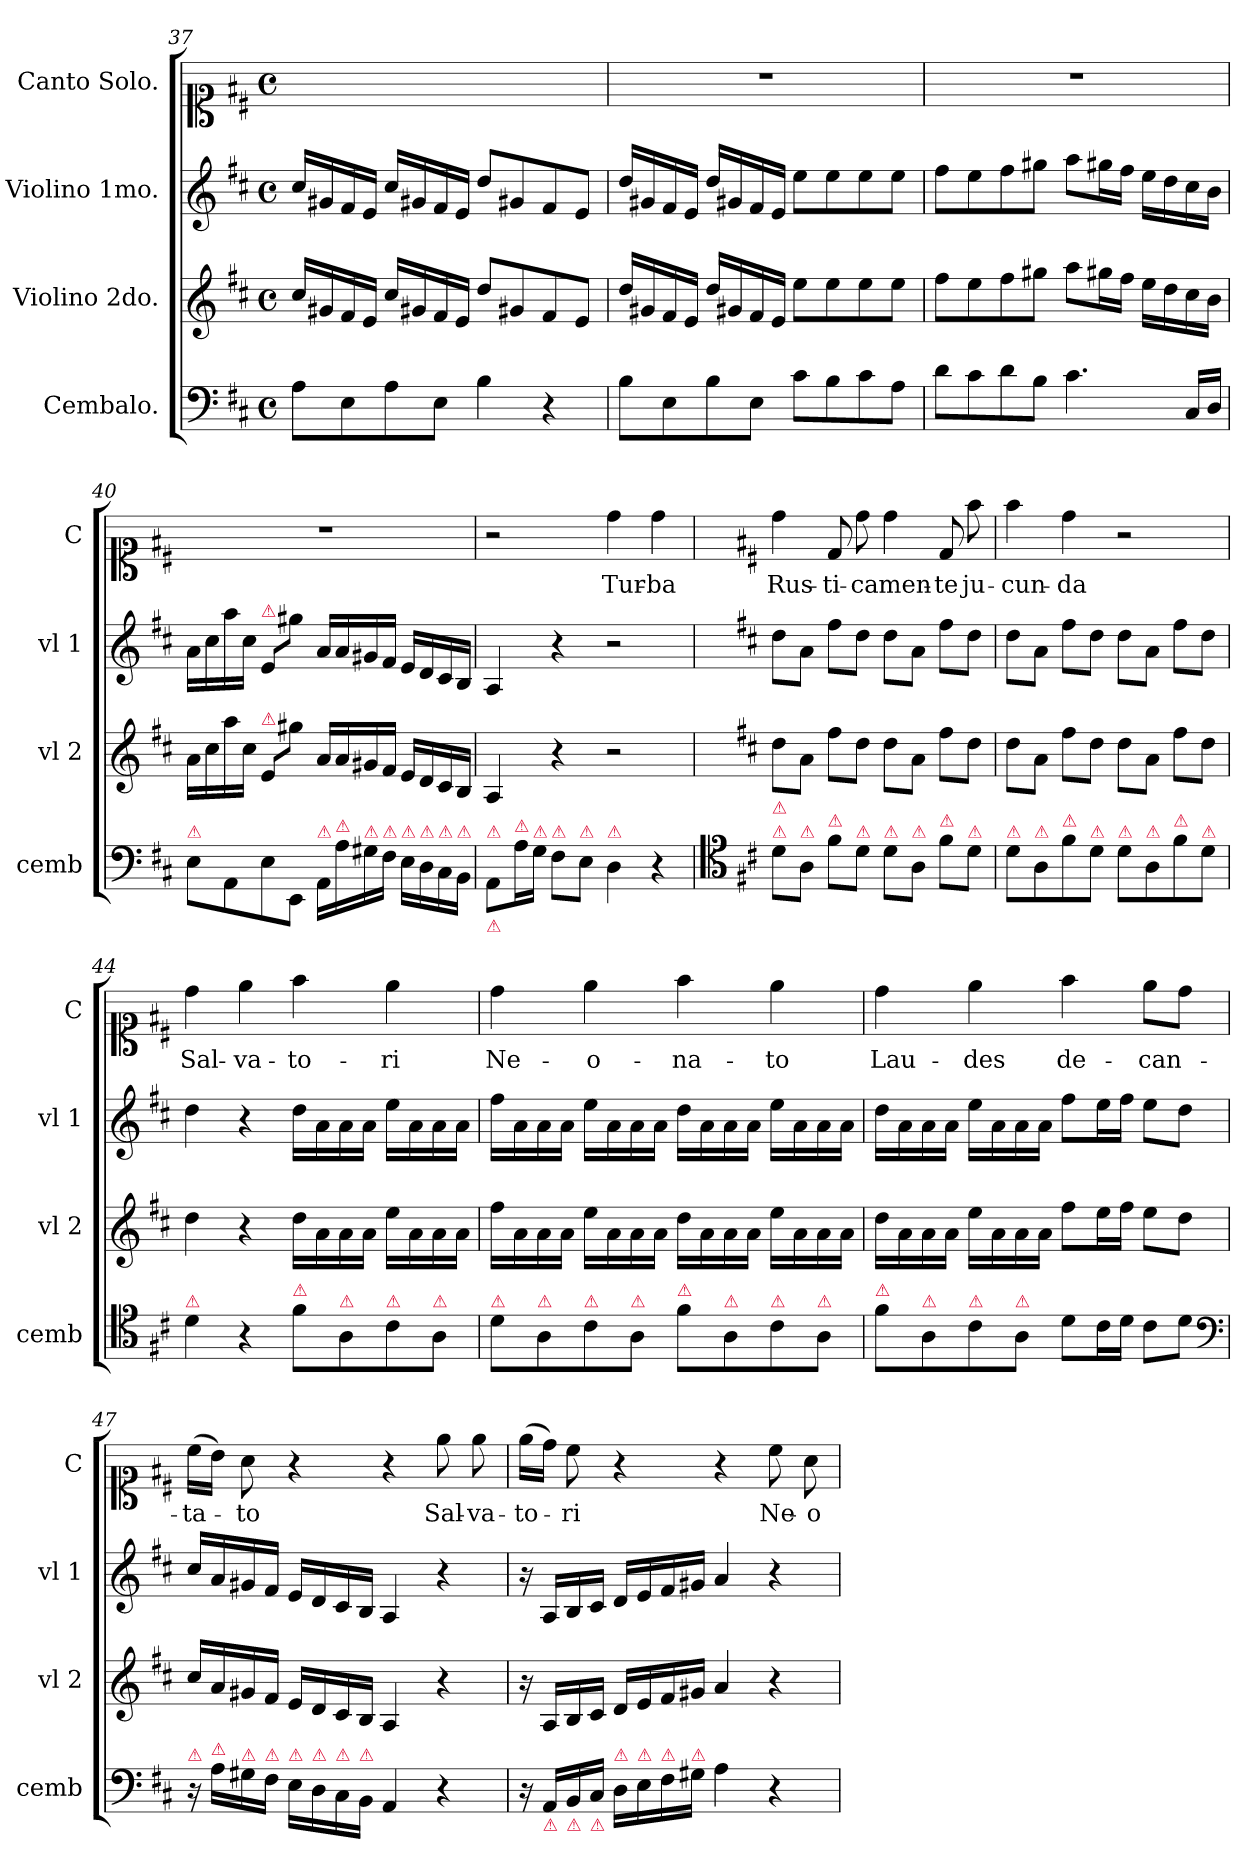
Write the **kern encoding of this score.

**kern	**kern	**dynam	**kern	**dynam	**kern	**text
*part4	*part3	*part3	*part2	*part2	*part1	*part1
*staff4	*staff3	*staff3	*staff2	*staff2	*staff1	*staff1
*I"Cembalo.	*I"Violino 2do.	*	*I"Violino 1mo.	*	*I"Canto Solo.	*
*I'cemb	*I'vl 2	*	*I'vl 1	*	*I'C	*
*clefF4	*clefG2	*	*clefG2	*	*clefC1	*
*k[f#c#]	*k[f#c#]	*	*k[f#c#]	*	*k[f#c#]	*
*	*D:	*	*D:	*	*D:	*
*M4/4	*M4/4	*	*M4/4	*	*M4/4	*
*met(c)	*met(c)	*	*met(c)	*	*met(c)	*
=37	=37	=37	=37	=37	=37	=37
8A\L	16cc#/LL	.	16cc#/LL	.	1ryy	.
.	16g#X/	.	16g#X/	.	.	.
8E\	16f#/	.	16f#/	.	.	.
.	16e/JJ	.	16e/JJ	.	.	.
8A\	16cc#/LL	.	16cc#/LL	.	.	.
.	16g#X/	.	16g#X/	.	.	.
8E\J	16f#/	.	16f#/	.	.	.
.	16e/JJ	.	16e/JJ	.	.	.
4B\	8dd/L	.	8dd/L	.	.	.
.	8g#X/	.	8g#X/	.	.	.
4r	8f#/	.	8f#/	.	.	.
.	8e/J	.	8e/J	.	.	.
=38	=38	=38	=38	=38	=38	=38
8B\L	16dd/LL	.	16dd/LL	.	1r	.
.	16g#X/	.	16g#X/	.	.	.
8E\	16f#/	.	16f#/	.	.	.
.	16e/JJ	.	16e/JJ	.	.	.
8B\	16dd/LL	.	16dd/LL	.	.	.
.	16g#X/	.	16g#X/	.	.	.
8E\J	16f#/	.	16f#/	.	.	.
.	16e/JJ	.	16e/JJ	.	.	.
8c#\L	8ee\L	.	8ee\L	.	.	.
8B\	8ee\	.	8ee\	.	.	.
8c#\	8ee\	.	8ee\	.	.	.
8A\J	8ee\J	.	8ee\J	.	.	.
=39	=39	=39	=39	=39	=39	=39
8d\L	8ff#\L	.	8ff#\L	.	1r	.
8c#\	8ee\	.	8ee\	.	.	.
8d\	8ff#\	.	8ff#\	.	.	.
8B\J	8gg#X\J	.	8gg#X\J	.	.	.
4.c#\	8aa\L	.	8aa\L	.	.	.
.	16gg#X\L	.	16gg#X\L	.	.	.
.	16ff#\JJ	.	16ff#\JJ	.	.	.
.	16ee\LL	.	16ee\LL	.	.	.
.	16dd\	.	16dd\	.	.	.
16C#/LL	16cc#\	.	16cc#\	.	.	.
16D/JJ	16b\JJ	.	16b\JJ	.	.	.
=40	=40	=40	=40	=40	=40	=40
!LO:TX:a:color=crimson:t=⚠	!	!	!	!	!	!
8E\L	16a\LL	.	16a\LL	.	1r	.
.	16cc#\	.	16cc#\	.	.	.
8AA\	16aa\	.	16aa\	.	.	.
.	16cc#\JJ	.	16cc#\JJ	.	.	.
!	!	!	!LO:TX:a:color=crimson:t=⚠	!	!	!
!	!LO:TX:a:color=crimson:t=⚠	!	!	!	!	!
8E\	8e/L	.	8e/L	.	.	.
8EE/J	8gg#X\J	.	8gg#X\J	.	.	.
!LO:TX:a:color=crimson:t=⚠	!	!	!	!	!	!
16AA/LL	16a/LL	.	16a/LL	.	.	.
!LO:TX:a:color=crimson:t=⚠	!	!	!	!	!	!
16A\	16a/	.	16a/	.	.	.
!LO:TX:a:color=crimson:t=⚠	!	!	!	!	!	!
16G#X\	16g#X/	.	16g#X/	.	.	.
!LO:TX:a:color=crimson:t=⚠	!	!	!	!	!	!
16F#\JJ	16f#/JJ	.	16f#/JJ	.	.	.
!LO:TX:a:color=crimson:t=⚠	!	!	!	!	!	!
16E\LL	16e/LL	.	16e/LL	.	.	.
!LO:TX:a:color=crimson:t=⚠	!	!	!	!	!	!
16D\	16d/	.	16d/	.	.	.
!LO:TX:a:color=crimson:t=⚠	!	!	!	!	!	!
16C#\	16c#/	.	16c#/	.	.	.
!LO:TX:a:color=crimson:t=⚠	!	!	!	!	!	!
16BB\JJ	16B/JJ	.	16B/JJ	.	.	.
=41	=41	=41	=41	=41	=41	=41
!LO:TX:a:color=crimson:t=⚠	!	!	!	!	!	!
!LO:TX:b:color=crimson:t=⚠	!	!	!	!	!	!
8AA/L	4A/	.	4A/	.	2r	.
!LO:TX:a:color=crimson:t=⚠	!	!	!	!	!	!
16A\L	.	.	.	.	.	.
!LO:TX:a:color=crimson:t=⚠	!	!	!	!	!	!
16G\JJ	.	.	.	.	.	.
!LO:TX:a:color=crimson:t=⚠	!	!	!	!	!	!
8F#\L	4r	.	4r	.	.	.
!LO:TX:a:color=crimson:t=⚠	!	!	!	!	!	!
8E\J	.	.	.	.	.	.
!LO:TX:a:color=crimson:t=⚠	!	!	!	!	!	!
4D\	2r	.	2r	.	4dd\	Tur-
4r	.	.	.	.	4dd\	-ba
=42	=42	=42	=42	=42	=42	=42
*clefC4	*	*	*	*	*	*
*k[f#c#]	*	*	*	*	*	*
!LO:TX:a:color=crimson:t=⚠	!	!	!	!	!	!
!LO:TX:a:color=crimson:t=⚠	!	!	!	!	!	!
!	!	!LO:DY:a	!	!LO:DY:a	!	!
8d\L	8dd\L	piano	8dd\L	piano	4dd\	Rus-
!LO:TX:a:color=crimson:t=⚠	!	!	!	!	!	!
8A\J	8a\J	.	8a\J	.	.	.
!LO:TX:a:color=crimson:t=⚠	!	!	!	!	!	!
8f#\L	8ff#\L	.	8ff#\L	.	8d/	-ti-
!LO:TX:a:color=crimson:t=⚠	!	!	!	!	!	!
8d\J	8dd\J	.	8dd\J	.	8dd\	-ca
!LO:TX:a:color=crimson:t=⚠	!	!	!	!	!	!
8d\L	8dd\L	.	8dd\L	.	4dd\	men-
!LO:TX:a:color=crimson:t=⚠	!	!	!	!	!	!
8A\J	8a\J	.	8a\J	.	.	.
!LO:TX:a:color=crimson:t=⚠	!	!	!	!	!	!
8f#\L	8ff#\L	.	8ff#\L	.	8d/	-te
!LO:TX:a:color=crimson:t=⚠	!	!	!	!	!	!
8d\J	8dd\J	.	8dd\J	.	8ff#\	ju-
=43	=43	=43	=43	=43	=43	=43
!LO:TX:a:color=crimson:t=⚠	!	!	!	!	!	!
8d\L	8dd\L	.	8dd\L	.	4ff#\	-cun-
!LO:TX:a:color=crimson:t=⚠	!	!	!	!	!	!
8A\	8a\J	.	8a\J	.	.	.
!LO:TX:a:color=crimson:t=⚠	!	!	!	!	!	!
8f#\	8ff#\L	.	8ff#\L	.	4dd\	-da
!LO:TX:a:color=crimson:t=⚠	!	!	!	!	!	!
8d\J	8dd\J	.	8dd\J	.	.	.
!LO:TX:a:color=crimson:t=⚠	!	!	!	!	!	!
8d\L	8dd\L	.	8dd\L	.	2r	.
!LO:TX:a:color=crimson:t=⚠	!	!	!	!	!	!
8A\	8a\J	.	8a\J	.	.	.
!LO:TX:a:color=crimson:t=⚠	!	!	!	!	!	!
8f#\	8ff#\L	.	8ff#\L	.	.	.
!LO:TX:a:color=crimson:t=⚠	!	!	!	!	!	!
8d\J	8dd\J	.	8dd\J	.	.	.
=44	=44	=44	=44	=44	=44	=44
!LO:TX:a:color=crimson:t=⚠	!	!	!	!	!	!
!	!	!LO:DY:a	!	!LO:DY:a	!	!
4d\	4dd\	forte	4dd\	forte.	4dd\	Sal-
4r	4r	.	4r	.	4ee\	-va-
!LO:TX:a:color=crimson:t=⚠	!	!	!	!	!	!
8f#\L	16dd\LL	.	16dd\LL	.	4ff#\	-to-
.	16a\	.	16a\	.	.	.
!LO:TX:a:color=crimson:t=⚠	!	!	!	!	!	!
8A\	16a\	.	16a\	.	.	.
.	16a\JJ	.	16a\JJ	.	.	.
!LO:TX:a:color=crimson:t=⚠	!	!	!	!	!	!
8c#\	16ee\LL	.	16ee\LL	.	4ee\	-ri
.	16a\	.	16a\	.	.	.
!LO:TX:a:color=crimson:t=⚠	!	!	!	!	!	!
8A\J	16a\	.	16a\	.	.	.
.	16a\JJ	.	16a\JJ	.	.	.
=45	=45	=45	=45	=45	=45	=45
!LO:TX:a:color=crimson:t=⚠	!	!	!	!	!	!
8d\L	16ff#\LL	.	16ff#\LL	.	4dd\	Ne-
.	16a\	.	16a\	.	.	.
!LO:TX:a:color=crimson:t=⚠	!	!	!	!	!	!
8A\	16a\	.	16a\	.	.	.
.	16a\JJ	.	16a\JJ	.	.	.
!LO:TX:a:color=crimson:t=⚠	!	!	!	!	!	!
8c#\	16ee\LL	.	16ee\LL	.	4ee\	-o-
.	16a\	.	16a\	.	.	.
!LO:TX:a:color=crimson:t=⚠	!	!	!	!	!	!
8A\J	16a\	.	16a\	.	.	.
.	16a\JJ	.	16a\JJ	.	.	.
!LO:TX:a:color=crimson:t=⚠	!	!	!	!	!	!
8f#\L	16dd\LL	.	16dd\LL	.	4ff#\	-na-
.	16a\	.	16a\	.	.	.
!LO:TX:a:color=crimson:t=⚠	!	!	!	!	!	!
8A\	16a\	.	16a\	.	.	.
.	16a\JJ	.	16a\JJ	.	.	.
!LO:TX:a:color=crimson:t=⚠	!	!	!	!	!	!
8c#\	16ee\LL	.	16ee\LL	.	4ee\	-to
.	16a\	.	16a\	.	.	.
!LO:TX:a:color=crimson:t=⚠	!	!	!	!	!	!
8A\J	16a\	.	16a\	.	.	.
.	16a\JJ	.	16a\JJ	.	.	.
=46	=46	=46	=46	=46	=46	=46
!LO:TX:a:color=crimson:t=⚠	!	!	!	!	!	!
8f#\L	16dd\LL	.	16dd\LL	.	4dd\	Lau-
.	16a\	.	16a\	.	.	.
!LO:TX:a:color=crimson:t=⚠	!	!	!	!	!	!
8A\	16a\	.	16a\	.	.	.
.	16a\JJ	.	16a\JJ	.	.	.
!LO:TX:a:color=crimson:t=⚠	!	!	!	!	!	!
8c#\	16ee\LL	.	16ee\LL	.	4ee\	-des
.	16a\	.	16a\	.	.	.
!LO:TX:a:color=crimson:t=⚠	!	!	!	!	!	!
8A\J	16a\	.	16a\	.	.	.
.	16a\JJ	.	16a\JJ	.	.	.
8d\L	8ff#\L	.	8ff#\L	.	4ff#\	de-
16c#\L	16ee\L	.	16ee\L	.	.	.
16d\JJ	16ff#\JJ	.	16ff#\JJ	.	.	.
8c#\L	8ee\L	.	8ee\L	.	8ee\L	-can-
8d\J	8dd\J	.	8dd\J	.	8dd\J	.
*clefF4	*	*	*	*	*	*
=47	=47	=47	=47	=47	=47	=47
!LO:TX:a:color=crimson:t=⚠	!	!	!	!	!	!
16r	16cc#/LL	.	16cc#/LL	.	(>16cc#\LL	-ta-
!LO:TX:a:color=crimson:t=⚠	!	!	!	!	!	!
16A\LL	16a/	.	16a/	.	16b\JJ)	.
!LO:TX:a:color=crimson:t=⚠	!	!	!	!	!	!
16G#X\	16g#X/	.	16g#X/	.	8a\	-to
!LO:TX:a:color=crimson:t=⚠	!	!	!	!	!	!
16F#\JJ	16f#/JJ	.	16f#/JJ	.	.	.
!LO:TX:a:color=crimson:t=⚠	!	!	!	!	!	!
16E\LL	16e/LL	.	16e/LL	.	4r	.
!LO:TX:a:color=crimson:t=⚠	!	!	!	!	!	!
16D\	16d/	.	16d/	.	.	.
!LO:TX:a:color=crimson:t=⚠	!	!	!	!	!	!
16C#\	16c#/	.	16c#/	.	.	.
!LO:TX:a:color=crimson:t=⚠	!	!	!	!	!	!
16BB\JJ	16B/JJ	.	16B/JJ	.	.	.
4AA/	4A/	.	4A/	.	4r	.
4r	4r	.	4r	.	8ee\	Sal-
.	.	.	.	.	8ee\	-va-
=48	=48	=48	=48	=48	=48	=48
16r	16r	.	16r	.	(>16ee\LL	-to-
!LO:TX:b:color=crimson:t=⚠	!	!	!	!	!	!
16AA/LL	16A/LL	.	16A/LL	.	16dd\JJ)	.
!LO:TX:b:color=crimson:t=⚠	!	!	!	!	!	!
16BB/	16B/	.	16B/	.	8cc#\	-ri
!LO:TX:b:color=crimson:t=⚠	!	!	!	!	!	!
16C#/JJ	16c#/JJ	.	16c#/JJ	.	.	.
!LO:TX:a:color=crimson:t=⚠	!	!	!	!	!	!
16D\LL	16d/LL	.	16d/LL	.	4r	.
!LO:TX:a:color=crimson:t=⚠	!	!	!	!	!	!
16E\	16e/	.	16e/	.	.	.
!LO:TX:a:color=crimson:t=⚠	!	!	!	!	!	!
16F#\	16f#/	.	16f#/	.	.	.
!LO:TX:a:color=crimson:t=⚠	!	!	!	!	!	!
16G#X\JJ	16g#X/JJ	.	16g#X/JJ	.	.	.
4A\	4a/	.	4a/	.	4r	.
4r	4r	.	4r	.	8cc#\	Ne-
.	.	.	.	.	8a\	-o-
=	=	=	=	=	=	=
*-	*-	*-	*-	*-	*-	*-
